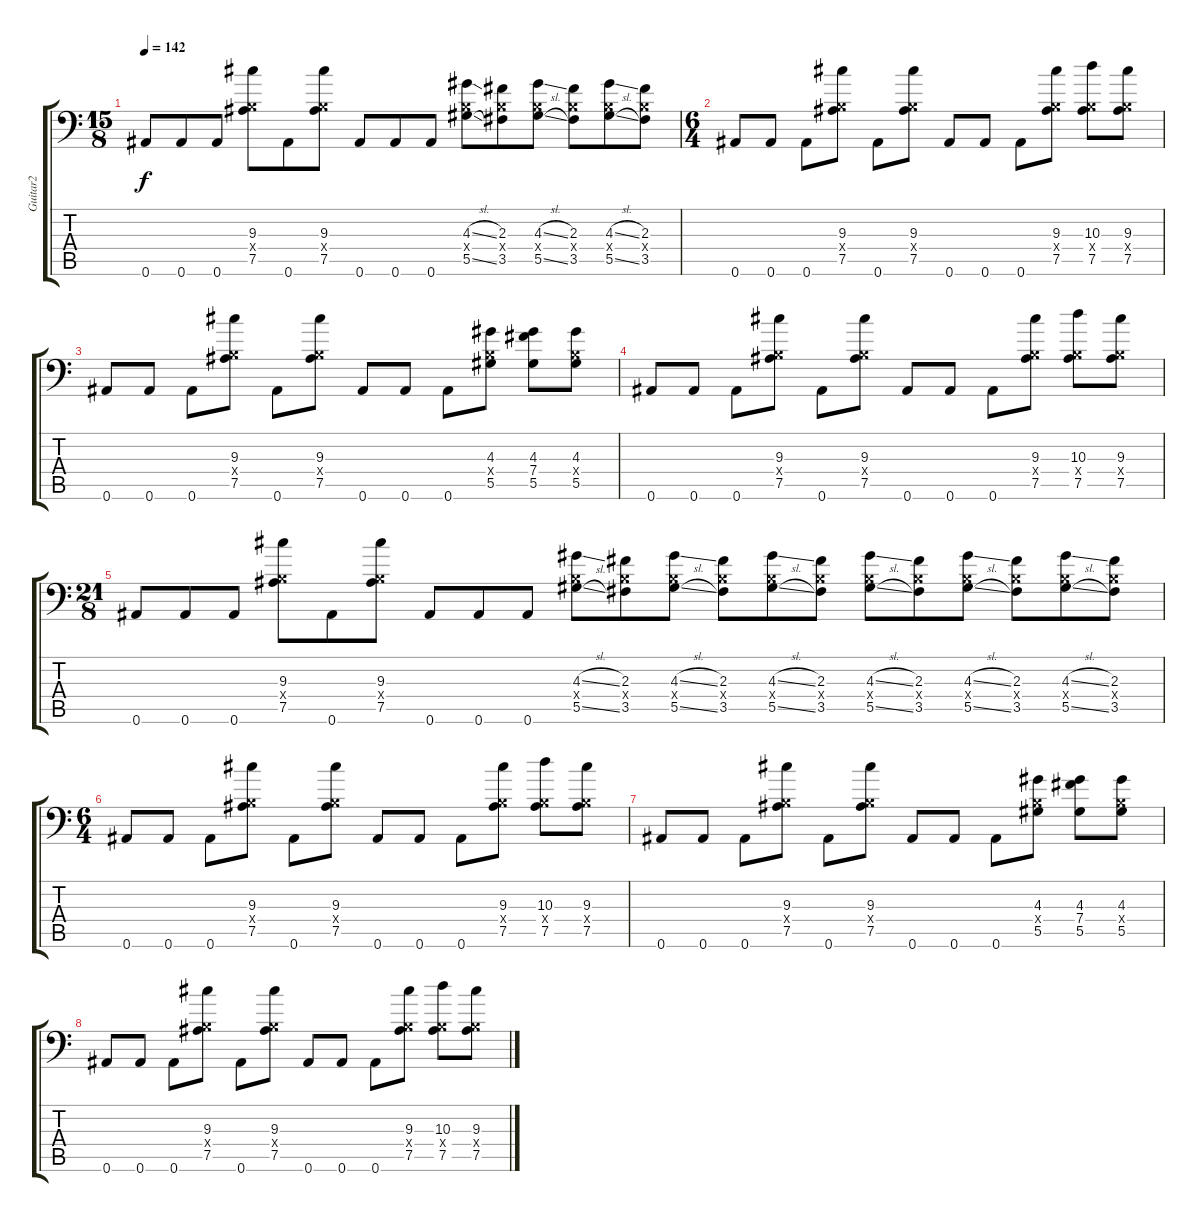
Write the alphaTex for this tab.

\track ("Guitar2" "Guitar2") {instrument overdrivenguitar}
\staff {score tabs}
\tuning (B3 Ab3 E3 B2 Eb2 Bb1) {hide}
\ts (15 8)
\tempo 142
\clef f4
\ks c
0.6.8{dy f} 0.6.8 0.6.8 (9.3 0.4{x} 7.5).8 0.6.8 (9.3 0.4{x} 7.5).8 0.6.8 0.6.8 0.6.8 (4.3{sl} 0.4{x} 5.5{sl}).8 (2.3 0.4{x} 3.5).8 (4.3{sl} 0.4{x} 5.5{sl}).8 (2.3 0.4{x} 3.5).8 (4.3{sl} 0.4{x} 5.5{sl}).8 (2.3 0.4{x} 3.5).8 |
\ts (6 4)
0.6.8 0.6.8 0.6.8 (9.3 0.4{x} 7.5).8 0.6.8 (9.3 0.4{x} 7.5).8 0.6.8 0.6.8 0.6.8 (9.3 0.4{x} 7.5).8 (10.3 0.4{x} 7.5).8 (9.3 0.4{x} 7.5).8 |
0.6.8 0.6.8 0.6.8 (9.3 0.4{x} 7.5).8 0.6.8 (9.3 0.4{x} 7.5).8 0.6.8 0.6.8 0.6.8 (4.3 0.4{x} 5.5).8 (4.3 7.4 5.5).8 (4.3 0.4{x} 5.5).8 |
0.6.8 0.6.8 0.6.8 (9.3 0.4{x} 7.5).8 0.6.8 (9.3 0.4{x} 7.5).8 0.6.8 0.6.8 0.6.8 (9.3 0.4{x} 7.5).8 (10.3 0.4{x} 7.5).8 (9.3 0.4{x} 7.5).8 |
\ts (21 8)
0.6.8 0.6.8 0.6.8 (9.3 0.4{x} 7.5).8 0.6.8 (9.3 0.4{x} 7.5).8 0.6.8 0.6.8 0.6.8 (4.3{sl} 0.4{x} 5.5{sl}).8 (2.3 0.4{x} 3.5).8 (4.3{sl} 0.4{x} 5.5{sl}).8 (2.3 0.4{x} 3.5).8 (4.3{sl} 0.4{x} 5.5{sl}).8 (2.3 0.4{x} 3.5).8 (4.3{sl} 0.4{x} 5.5{sl}).8 (2.3 0.4{x} 3.5).8 (4.3{sl} 0.4{x} 5.5{sl}).8 (2.3 0.4{x} 3.5).8 (4.3{sl} 0.4{x} 5.5{sl}).8 (2.3 0.4{x} 3.5).8 |
\ts (6 4)
0.6.8 0.6.8 0.6.8 (9.3 0.4{x} 7.5).8 0.6.8 (9.3 0.4{x} 7.5).8 0.6.8 0.6.8 0.6.8 (9.3 0.4{x} 7.5).8 (10.3 0.4{x} 7.5).8 (9.3 0.4{x} 7.5).8 |
0.6.8 0.6.8 0.6.8 (9.3 0.4{x} 7.5).8 0.6.8 (9.3 0.4{x} 7.5).8 0.6.8 0.6.8 0.6.8 (4.3 0.4{x} 5.5).8 (4.3 7.4 5.5).8 (4.3 0.4{x} 5.5).8 |
0.6.8 0.6.8 0.6.8 (9.3 0.4{x} 7.5).8 0.6.8 (9.3 0.4{x} 7.5).8 0.6.8 0.6.8 0.6.8 (9.3 0.4{x} 7.5).8 (10.3 0.4{x} 7.5).8 (9.3 0.4{x} 7.5).8
